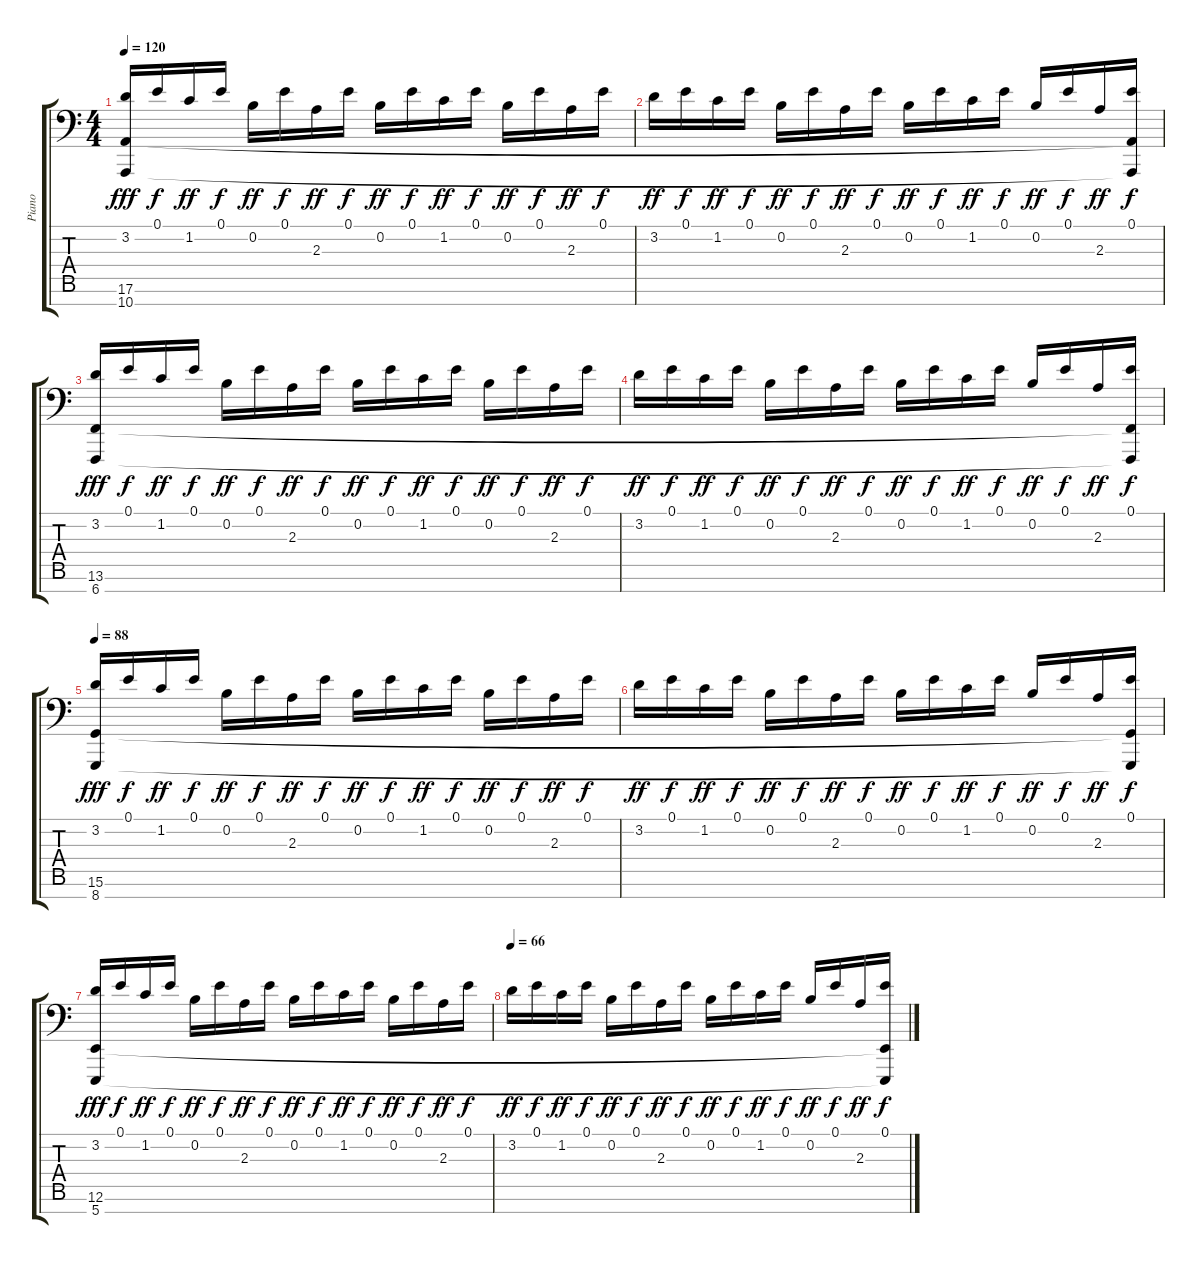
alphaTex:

\track ("Piano" "Piano") {instrument acousticgrandpiano}
\staff {score tabs}
\tuning (E4 B3 G3 D3 A2 E1 B0) {hide}
\ts (4 4)
\tempo 120
\clef f4
\ks c
(3.2 17.6 10.7).16{dy fff} 0.1.16{dy f} 1.2.16{dy ff} 0.1.16{dy f} 0.2.16{dy ff} 0.1.16{dy f} 2.3.16{dy ff} 0.1.16{dy f} 0.2.16{dy ff} 0.1.16{dy f} 1.2.16{dy ff} 0.1.16{dy f} 0.2.16{dy ff} 0.1.16{dy f} 2.3.16{dy ff} 0.1.16{dy f} |
3.2.16{dy ff} 0.1.16{dy f} 1.2.16{dy ff} 0.1.16{dy f} 0.2.16{dy ff} 0.1.16{dy f} 2.3.16{dy ff} 0.1.16{dy f} 0.2.16{dy ff} 0.1.16{dy f} 1.2.16{dy ff} 0.1.16{dy f} 0.2.16{dy ff} 0.1.16{dy f} 2.3.16{dy ff} (0.1 17.6{t} 10.7{t}).16{dy f} |
(3.2 13.6 6.7).16{dy fff} 0.1.16{dy f} 1.2.16{dy ff} 0.1.16{dy f} 0.2.16{dy ff} 0.1.16{dy f} 2.3.16{dy ff} 0.1.16{dy f} 0.2.16{dy ff} 0.1.16{dy f} 1.2.16{dy ff} 0.1.16{dy f} 0.2.16{dy ff} 0.1.16{dy f} 2.3.16{dy ff} 0.1.16{dy f} |
3.2.16{dy ff} 0.1.16{dy f} 1.2.16{dy ff} 0.1.16{dy f} 0.2.16{dy ff} 0.1.16{dy f} 2.3.16{dy ff} 0.1.16{dy f} 0.2.16{dy ff} 0.1.16{dy f} 1.2.16{dy ff} 0.1.16{dy f} 0.2.16{dy ff} 0.1.16{dy f} 2.3.16{dy ff} (0.1 13.6{t} 6.7{t}).16{dy f} |
\tempo 88
(3.2 15.6 8.7).16{dy fff} 0.1.16{dy f} 1.2.16{dy ff} 0.1.16{dy f} 0.2.16{dy ff} 0.1.16{dy f} 2.3.16{dy ff} 0.1.16{dy f} 0.2.16{dy ff} 0.1.16{dy f} 1.2.16{dy ff} 0.1.16{dy f} 0.2.16{dy ff} 0.1.16{dy f} 2.3.16{dy ff} 0.1.16{dy f} |
3.2.16{dy ff} 0.1.16{dy f} 1.2.16{dy ff} 0.1.16{dy f} 0.2.16{dy ff} 0.1.16{dy f} 2.3.16{dy ff} 0.1.16{dy f} 0.2.16{dy ff} 0.1.16{dy f} 1.2.16{dy ff} 0.1.16{dy f} 0.2.16{dy ff} 0.1.16{dy f} 2.3.16{dy ff} (0.1 15.6{t} 8.7{t}).16{dy f} |
(3.2 12.6 5.7).16{dy fff} 0.1.16{dy f} 1.2.16{dy ff} 0.1.16{dy f} 0.2.16{dy ff} 0.1.16{dy f} 2.3.16{dy ff} 0.1.16{dy f} 0.2.16{dy ff} 0.1.16{dy f} 1.2.16{dy ff} 0.1.16{dy f} 0.2.16{dy ff} 0.1.16{dy f} 2.3.16{dy ff} 0.1.16{dy f} |
\tempo 66
3.2.16{dy ff} 0.1.16{dy f} 1.2.16{dy ff} 0.1.16{dy f} 0.2.16{dy ff} 0.1.16{dy f} 2.3.16{dy ff} 0.1.16{dy f} 0.2.16{dy ff} 0.1.16{dy f} 1.2.16{dy ff} 0.1.16{dy f} 0.2.16{dy ff} 0.1.16{dy f} 2.3.16{dy ff} (0.1 12.6{t} 5.7{t}).16{dy f}
